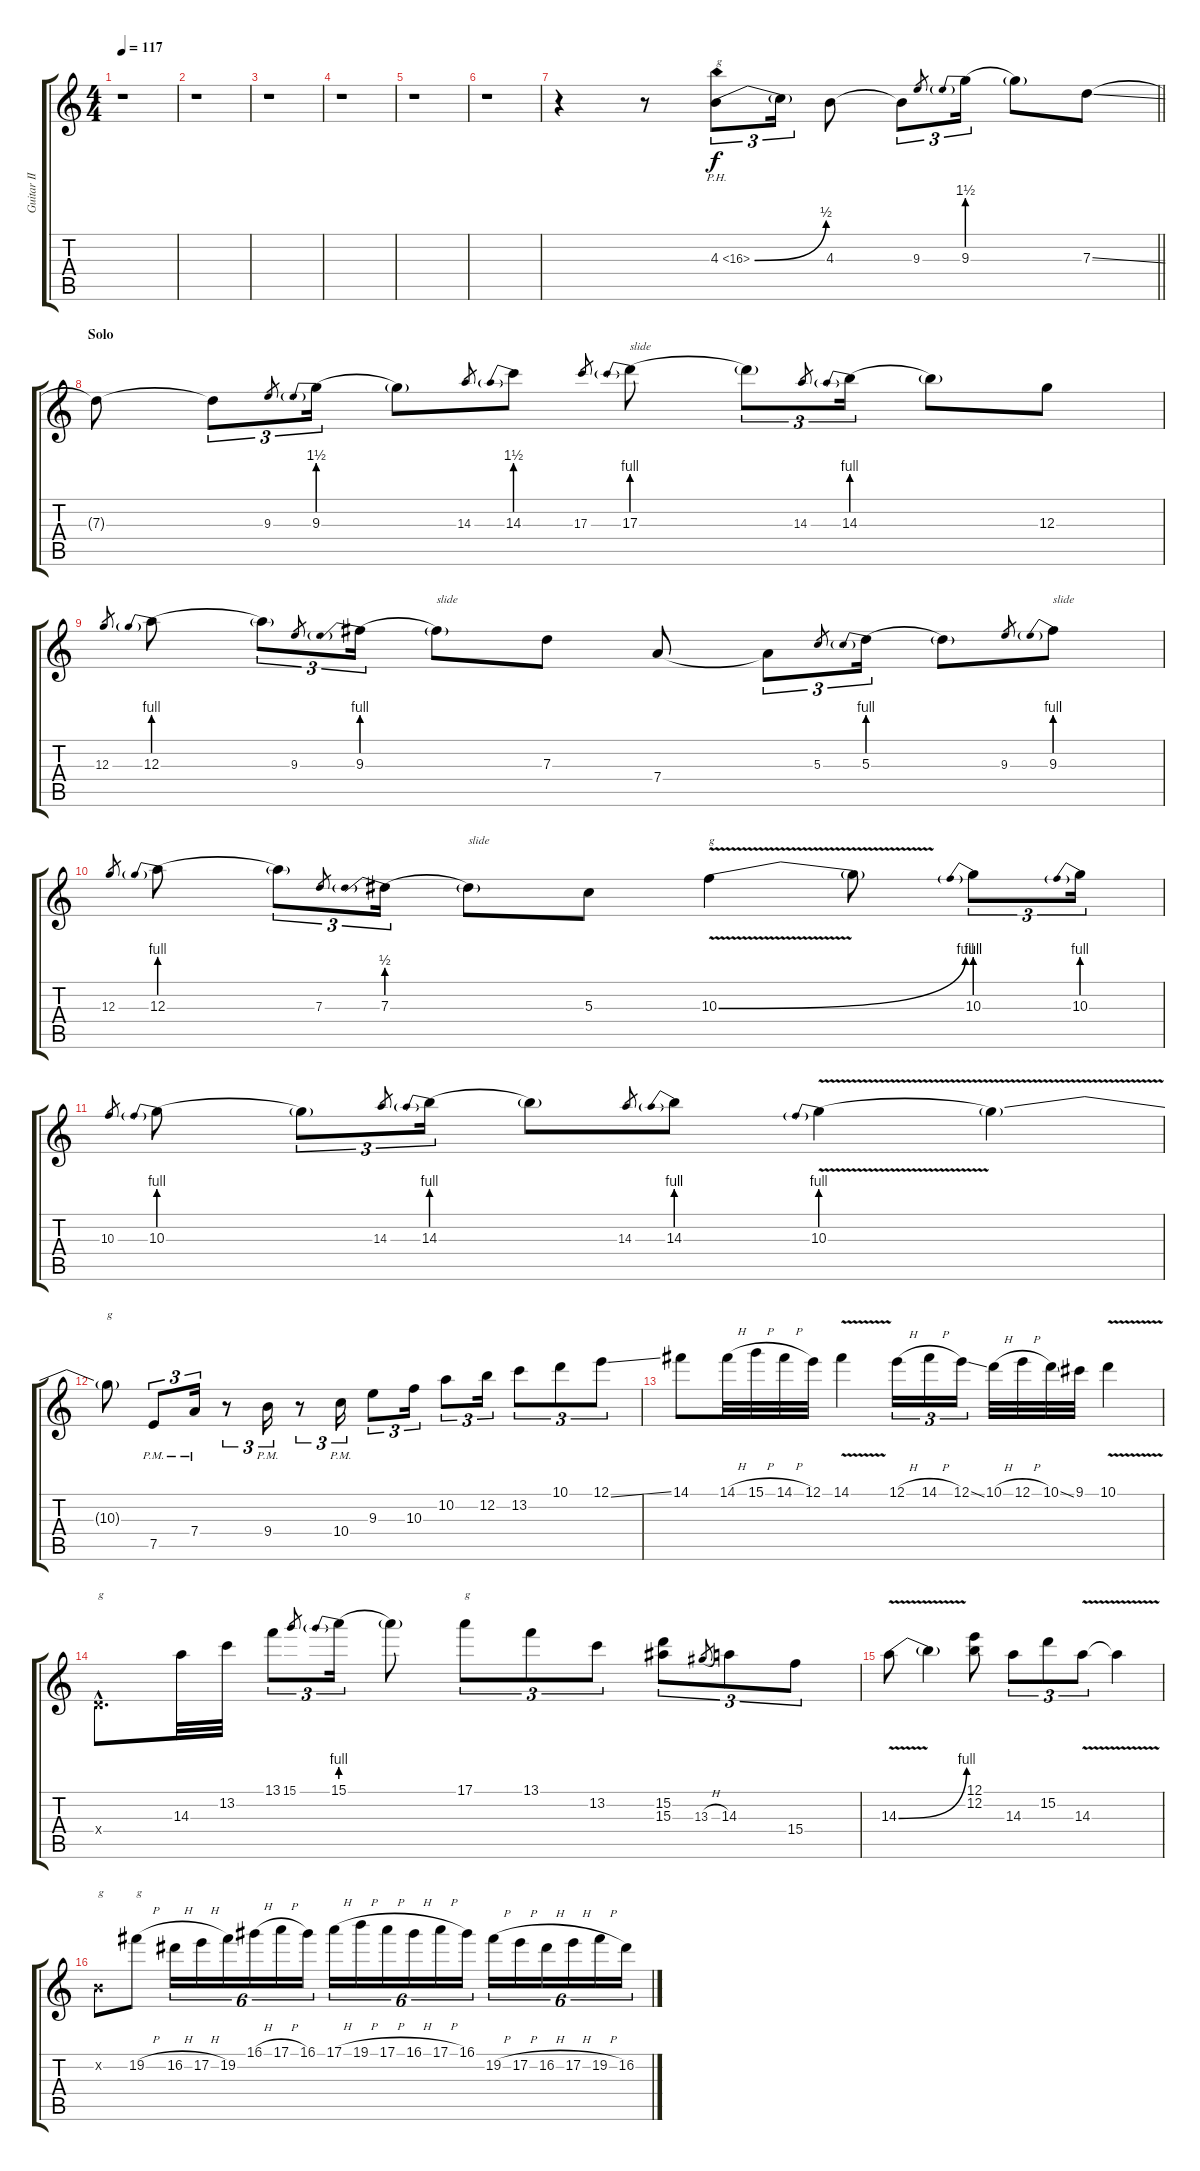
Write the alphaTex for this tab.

\track ("Guitar II" "Guitar II") {instrument distortionguitar}
\staff {score tabs}
\tuning (E4 B3 G3 D3 A2 E2) {hide}
\ts (4 4)
\tempo 117
\clef g2
\ks aminor
r.1{dy f} |
r.1 |
r.1 |
r.1 |
r.1 |
r.1 |
\barLineRight lightlight
r.4 r.8 4.3{be (bend 0 0 60 2) ph 12}.8{tu (3 2) txt "g"} 4.3{t}.16{tu (3 2)} 4.3.8 4.3{t}.8{tu (3 2)} 9.3.8{gr} 9.3{be (prebend 0 6 60 6)}.16{tu (3 2)} 9.3{t}.8 7.3{ss}.8 |
\section ("" "Solo")
7.3{t}.8 7.3{t}.8{tu (3 2)} 9.3.8{gr} 9.3{be (prebend 0 6 60 6)}.16{tu (3 2)} 9.3{t}.8 14.3.8{gr} 14.3{be (prebend 0 6 60 6)}.8 17.3.8{gr} 17.3{be (prebend 0 4 60 4)}.8{txt "slide"} 17.3{t}.8{tu (3 2)} 14.3.8{gr} 14.3{be (prebend 0 4 60 4)}.16{tu (3 2)} 14.3{t}.8 12.3.8 |
12.3.8{gr} 12.3{be (prebend 0 4 60 4)}.8 12.3{t}.8{tu (3 2)} 9.3.8{gr} 9.3{be (prebend 0 4 60 4)}.16{tu (3 2)} 9.3{t}.8{txt "slide"} 7.3.8 7.4.8 7.4{t}.8{tu (3 2)} 5.3.8{gr} 5.3{be (prebend 0 4 60 4)}.16{tu (3 2)} 5.3{t}.8 9.3.8{gr} 9.3{be (prebend 0 4 60 4)}.8{txt "slide"} |
12.3.8{gr} 12.3{be (prebend 0 4 60 4)}.8 12.3{t}.8{tu (3 2)} 7.3.8{gr} 7.3{be (prebend 0 2 60 2)}.16{tu (3 2)} 7.3{t}.8{txt "slide"} 5.3.8 10.3{be (bend 0 0 60 4) v}.4{txt "g"} 10.3{t}.8 10.3{be (prebend 0 4 60 4)}.8{tu (3 2)} 10.3{be (prebend 0 4 60 4)}.16{tu (3 2)} |
10.3.8{gr} 10.3{be (prebend 0 4 60 4)}.8 10.3{t}.8{tu (3 2)} 14.3.8{gr} 14.3{be (prebend 0 4 60 4)}.16{tu (3 2)} 14.3{t}.8 14.3.8{gr} 14.3{be (prebend 0 4 60 4)}.8 10.3{be (prebend 0 4 60 4) v}.4 10.3{t}.4 |
10.3{t}.8{txt "g"} 7.5{pm}.8{tu (3 2)} 7.4{pm}.16{tu (3 2)} r.8{tu (3 2)} 9.4{pm}.16{tu (3 2)} r.8{tu (3 2)} 10.4{pm}.16{tu (3 2)} 9.3.8{tu (3 2)} 10.3.16{tu (3 2)} 10.2.8{tu (3 2)} 12.2.16{tu (3 2)} 13.2.8{tu (3 2)} 10.1.8{tu (3 2)} 12.1{ss}.8{tu (3 2)} |
14.1.8 14.1{h}.32 15.1{h}.32 14.1{h}.32 12.1.32 14.1{v}.4 12.1{h}.16{tu (3 2)} 14.1{h}.16{tu (3 2)} 12.1{ss}.16{tu (3 2)} 10.1{h}.32 12.1{h}.32 10.1{ss}.32 9.1.32 10.1{v}.4 |
0.4{hac x}.8{d txt "g"} 14.3.32 13.2.32 13.1.8{tu (3 2)} 15.1.8{gr} 15.1{be (prebend 0 4 60 4)}.16{tu (3 2)} 15.1{t}.8 17.1.8{tu (3 2) txt "g"} 13.1.8{tu (3 2)} 13.2.8{tu (3 2)} (15.2 15.3).8{tu (3 2)} 13.3{h}.8{gr} 14.3.8{tu (3 2)} 15.4.8{tu (3 2)} |
14.3{be (bend 0 0 60 4) v}.8 14.3{t}.4 (12.1 12.2).8 14.3.8{tu (3 2)} 15.2.8{tu (3 2)} 14.3{v}.8{tu (3 2)} 14.3{t}.4 |
0.2{x}.8{txt "g"} 19.2{h}.8{txt "g"} 16.2{h}.16{tu (6 4)} 17.2{h}.16{tu (6 4)} 19.2.16{tu (6 4)} 16.1{h}.16{tu (6 4)} 17.1{h}.16{tu (6 4)} 16.1.16{tu (6 4)} 17.1{h}.16{tu (6 4)} 19.1{h}.16{tu (6 4)} 17.1{h}.16{tu (6 4)} 16.1{h}.16{tu (6 4)} 17.1{h}.16{tu (6 4)} 16.1.16{tu (6 4)} 19.2{h}.16{tu (6 4)} 17.2{h}.16{tu (6 4)} 16.2{h}.16{tu (6 4)} 17.2{h}.16{tu (6 4)} 19.2{h}.16{tu (6 4)} 16.2.16{tu (6 4)}
